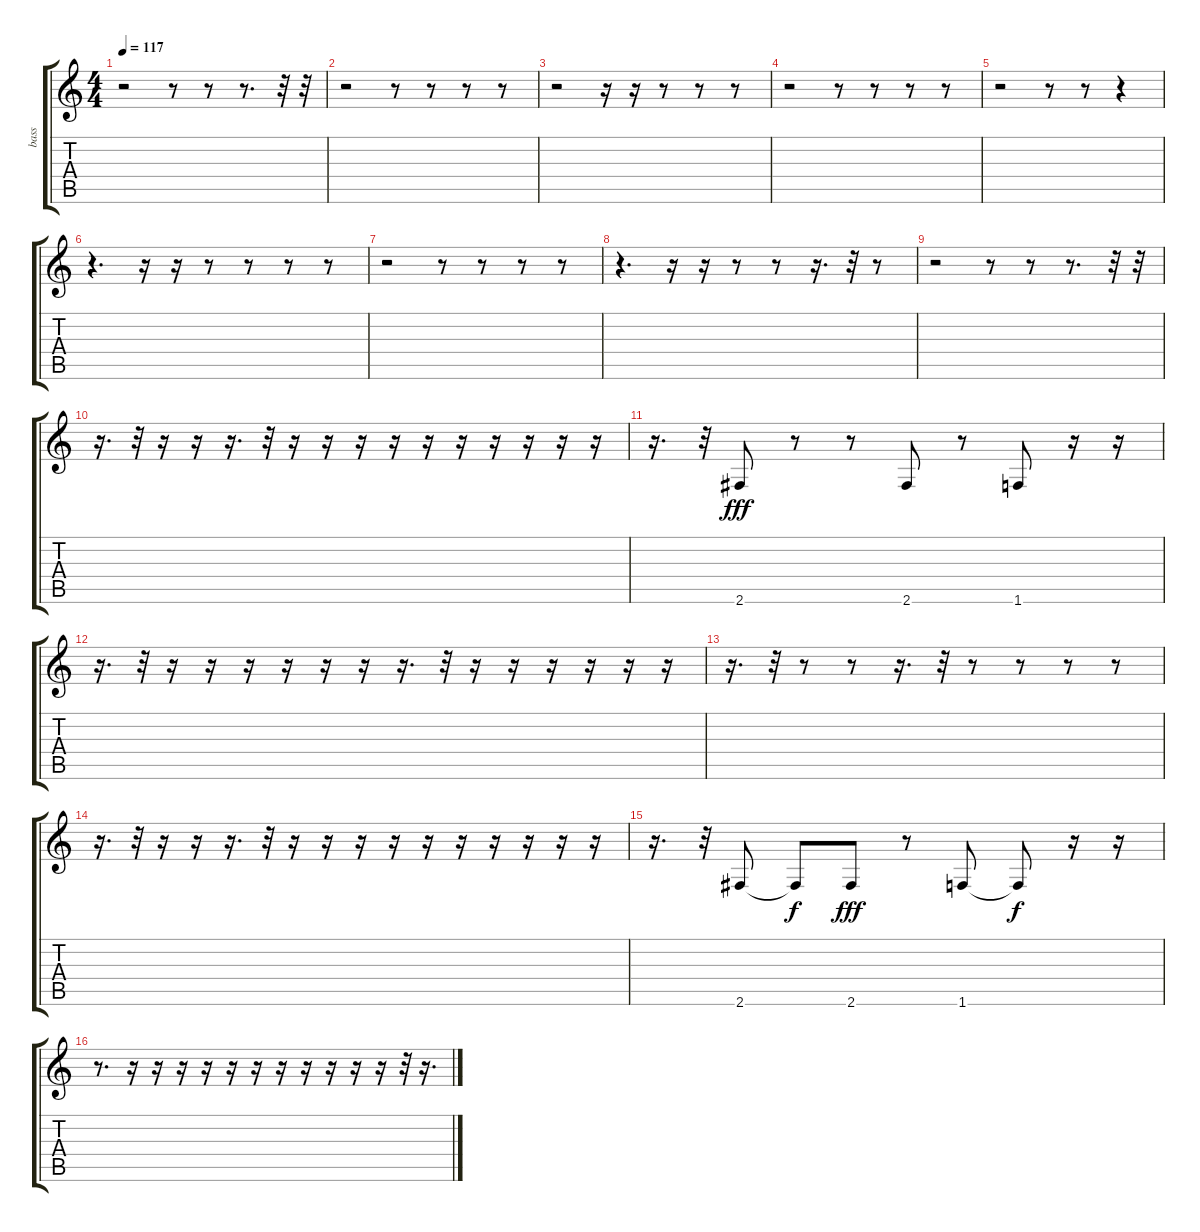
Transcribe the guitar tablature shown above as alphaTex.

\track ("bass" "bass") {instrument electricbassfinger}
\staff {score tabs}
\tuning (E4 B3 G3 D3 A2 E2) {hide}
\ts (4 4)
\tempo 117
\clef g2
\ks c
r.2{dy fff} r.8 r.8 r.8{d} r.32 r.32 |
r.2 r.8 r.8 r.8 r.8 |
r.2 r.16 r.16 r.8 r.8 r.8 |
r.2 r.8 r.8 r.8 r.8 |
r.2 r.8 r.8 r.4 |
r.4{d} r.16 r.16 r.8 r.8 r.8 r.8 |
r.2 r.8 r.8 r.8 r.8 |
r.4{d} r.16 r.16 r.8 r.8 r.16{d} r.32 r.8 |
r.2 r.8 r.8 r.8{d} r.32 r.32 |
r.16{d} r.32 r.16 r.16 r.16{d} r.32 r.16 r.16 r.16 r.16 r.16 r.16 r.16 r.16 r.16 r.16 |
r.16{d} r.32 2.6.8 r.8 r.8 2.6.8 r.8 1.6.8 r.16 r.16 |
r.16{d} r.32 r.16 r.16 r.16 r.16 r.16 r.16 r.16{d} r.32 r.16 r.16 r.16 r.16 r.16 r.16 |
r.16{d} r.32 r.8 r.8 r.16{d} r.32 r.8 r.8 r.8 r.8 |
r.16{d} r.32 r.16 r.16 r.16{d} r.32 r.16 r.16 r.16 r.16 r.16 r.16 r.16 r.16 r.16 r.16 |
r.16{d} r.32 2.6.8 2.6{t}.8{dy f} 2.6.8{dy fff} r.8 1.6.8 1.6{t}.8{dy f} r.16 r.16 |
r.8{d} r.16 r.16 r.16 r.16 r.16 r.16 r.16 r.16 r.16 r.16 r.16 r.32 r.16{d}
